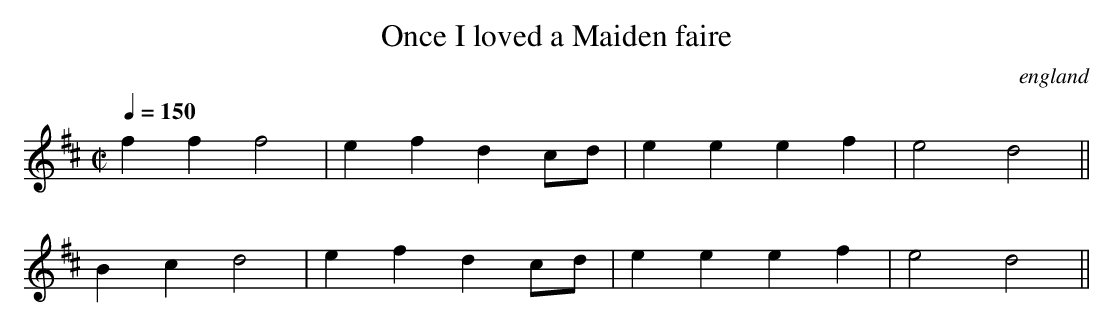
X:1
T:Once I loved a Maiden faire
O:england
M:C|
L:1/4
Q:150
K:D
fff2|efd c/2d/2|eeef|e2d2||
Bcd2|efd c/2d/2|eeef|e2d2||
